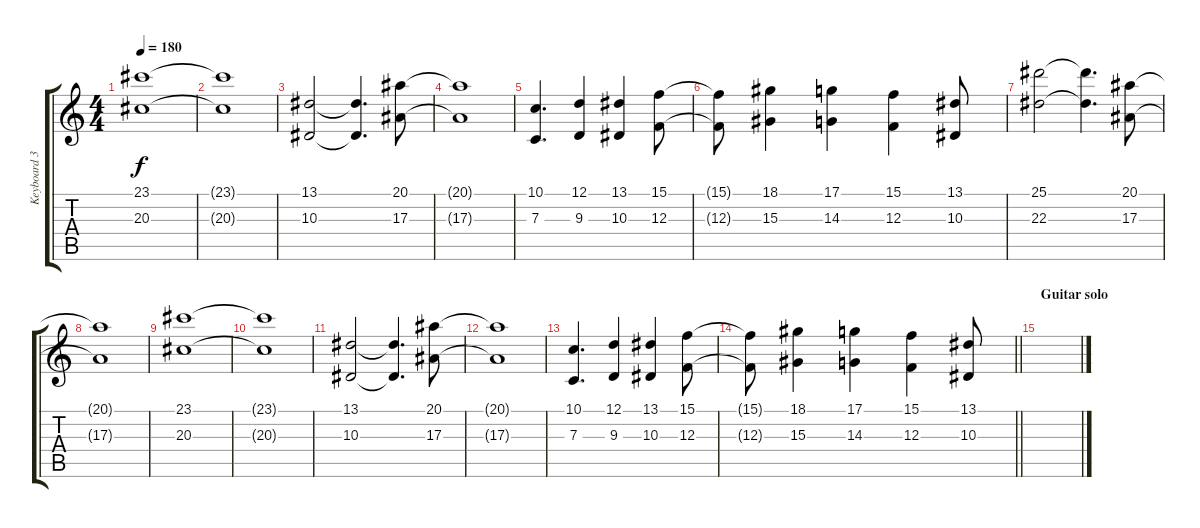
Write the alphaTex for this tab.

\track ("Keyboard 3" "Keyboard 3") {instrument pad8sweep}
\staff {score tabs}
\tuning (D4 A3 F3 C3 G2 D2) {hide}
\ts (4 4)
\tempo 180
\clef g2
\ks c
(23.1 20.3).1{dy f} |
(23.1{t} 20.3{t}).1 |
(13.1 10.3).2 (13.1{t} 10.3{t}).4{d} (20.1 17.3).8 |
(20.1{t} 17.3{t}).1 |
(10.1 7.3).4{d} (12.1 9.3).4 (13.1 10.3).4 (15.1 12.3).8 |
(15.1{t} 12.3{t}).8 (18.1 15.3).4 (17.1 14.3).4 (15.1 12.3).4 (13.1 10.3).8 |
(25.1 22.3).2 (25.1{t} 22.3{t}).4{d} (20.1 17.3).8 |
(20.1{t} 17.3{t}).1 |
(23.1 20.3).1 |
(23.1{t} 20.3{t}).1 |
(13.1 10.3).2 (13.1{t} 10.3{t}).4{d} (20.1 17.3).8 |
(20.1{t} 17.3{t}).1 |
(10.1 7.3).4{d} (12.1 9.3).4 (13.1 10.3).4 (15.1 12.3).8 |
\barLineRight lightlight
(15.1{t} 12.3{t}).8 (18.1 15.3).4 (17.1 14.3).4 (15.1 12.3).4 (13.1 10.3).8 |
\section ("" "Guitar solo")
